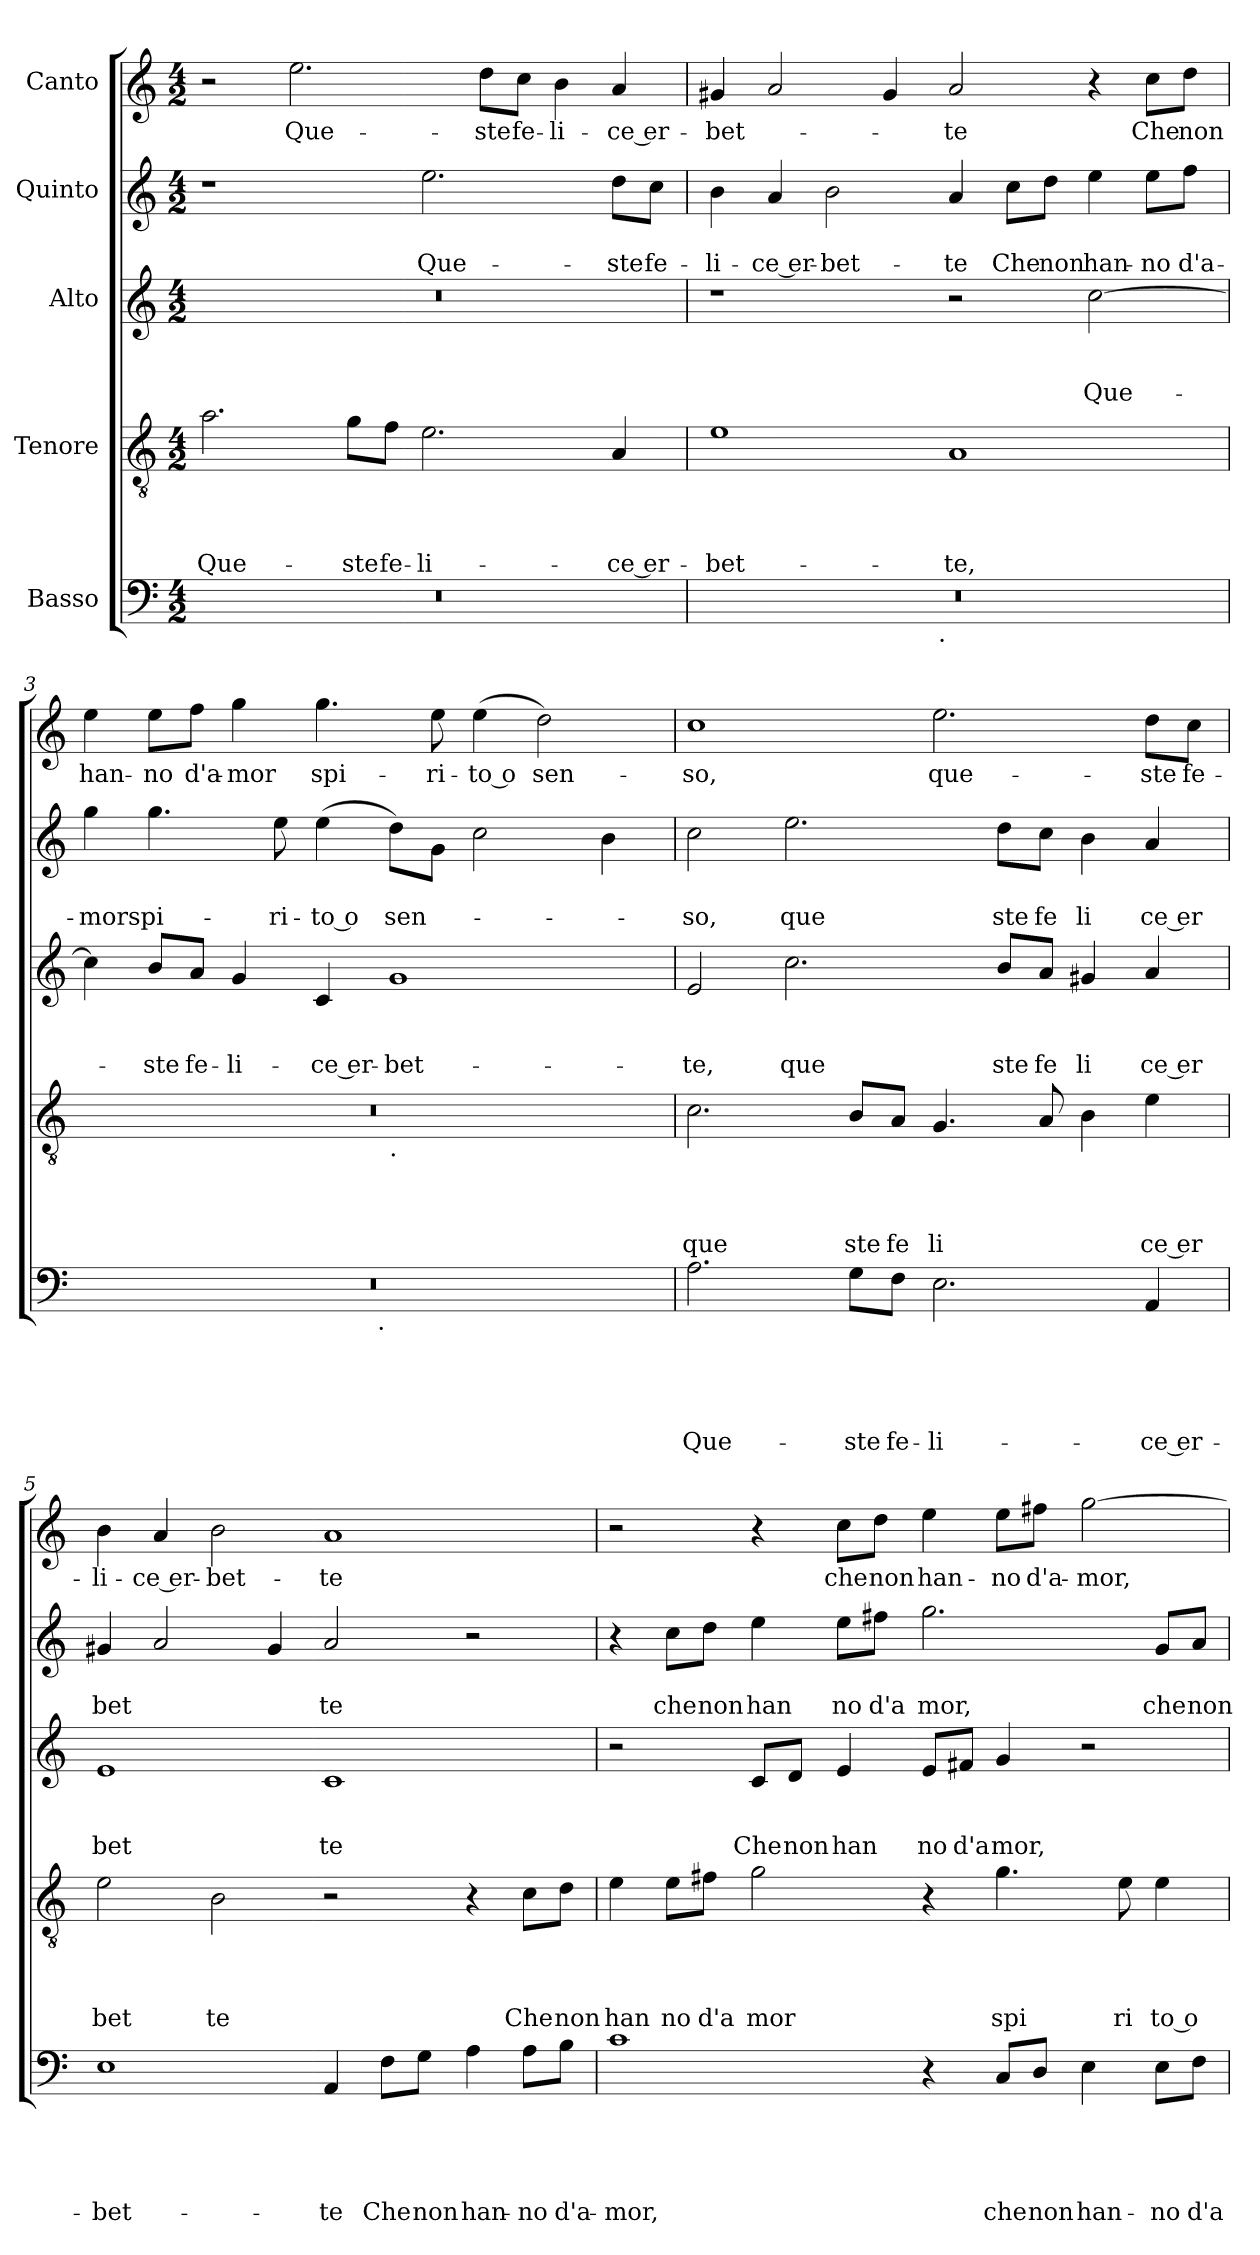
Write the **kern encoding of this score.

**kern	**text	**text	**text	**text	**text	**kern	**text	**text	**text	**text	**kern	**text	**text	**text	**kern	**text	**text	**kern	**text
*part5	*part5	*part5	*part5	*part5	*part5	*part4	*part4	*part4	*part4	*part4	*part3	*part3	*part3	*part3	*part2	*part2	*part2	*part1	*part1
*staff5	*staff5	*staff5	*staff5	*staff5	*staff5	*staff4	*staff4	*staff4	*staff4	*staff4	*staff3	*staff3	*staff3	*staff3	*staff2	*staff2	*staff2	*staff1	*staff1
*I"Basso	*	*	*	*	*	*I"Tenore	*	*	*	*	*I"Alto	*	*	*	*I"Quinto	*	*	*I"Canto	*
*clefF4	*	*	*	*	*	*clefGv2	*	*	*	*	*clefG2	*	*	*	*clefG2	*	*	*clefG2	*
*k[]	*	*	*	*	*	*k[]	*	*	*	*	*k[]	*	*	*	*k[]	*	*	*k[]	*
*C:	*	*	*	*	*	*C:	*	*	*	*	*C:	*	*	*	*C:	*	*	*C:	*
*M4/2	*	*	*	*	*	*M4/2	*	*	*	*	*M4/2	*	*	*	*M4/2	*	*	*M4/2	*
=1	=1	=1	=1	=1	=1	=1	=1	=1	=1	=1	=1	=1	=1	=1	=1	=1	=1	=1	=1
!	!	!	!	!	!	!	!	!	!	!LO:LY:b	!	!	!	!	!	!	!	!	!
0r	.	.	.	.	.	2.a\	.	.	.	Que-	0r	.	.	.	1r	.	.	2r	.
!	!	!	!	!	!	!	!	!	!	!	!	!	!	!	!	!	!	!	!LO:LY:b
.	.	.	.	.	.	.	.	.	.	.	.	.	.	.	.	.	.	2.ee\	Que-
!	!	!	!	!	!	!	!	!	!	!LO:LY:b	!	!	!	!	!	!	!	!	!
.	.	.	.	.	.	8g\L	.	.	.	-ste	.	.	.	.	.	.	.	.	.
!	!	!	!	!	!	!	!	!	!	!LO:LY:b	!	!	!	!	!	!	!	!	!
.	.	.	.	.	.	8f\J	.	.	.	fe-	.	.	.	.	.	.	.	.	.
!	!	!	!	!	!	!	!	!	!	!LO:LY:b	!	!	!	!	!	!	!LO:LY:b	!	!
.	.	.	.	.	.	2.e\	.	.	.	-li-	.	.	.	.	2.ee\	.	Que-	.	.
!	!	!	!	!	!	!	!	!	!	!	!	!	!	!	!	!	!	!	!LO:LY:b
.	.	.	.	.	.	.	.	.	.	.	.	.	.	.	.	.	.	8dd\L	-ste
!	!	!	!	!	!	!	!	!	!	!	!	!	!	!	!	!	!	!	!LO:LY:b
.	.	.	.	.	.	.	.	.	.	.	.	.	.	.	.	.	.	8cc\J	fe-
!	!	!	!	!	!	!	!	!	!	!	!	!	!	!	!	!	!	!	!LO:LY:b
.	.	.	.	.	.	.	.	.	.	.	.	.	.	.	.	.	.	4b\	-li-
!	!	!	!	!	!	!	!	!	!	!LO:LY:b:rj	!	!	!	!	!	!	!LO:LY:b	!	!LO:LY:b:rj
.	.	.	.	.	.	4A/	.	.	.	-ce er-	.	.	.	.	8dd\L	.	-ste	4a/	-ce er-
!	!	!	!	!	!	!	!	!	!	!	!	!	!	!	!	!	!LO:LY:b	!	!
.	.	.	.	.	.	.	.	.	.	.	.	.	.	.	8cc\J	.	fe-	.	.
=2	=2	=2	=2	=2	=2	=2	=2	=2	=2	=2	=2	=2	=2	=2	=2	=2	=2	=2	=2
!	!	!	!	!	!	!	!	!	!	!LO:LY:b	!	!	!	!	!	!	!LO:LY:b	!	!LO:LY:b
*^	*	*	*	*	*	*	*	*	*	*	*	*	*	*	*	*	*	*	*
0r	2ryy	.	.	.	.	.	1e	.	.	.	-bet-	1r	.	.	.	4b\	.	-li-	4g#X/	-bet-
!	!	!	!	!	!	!	!	!	!	!	!	!	!	!	!	!	!	!LO:LY:b:rj	!	!
.	.	.	.	.	.	.	.	.	.	.	.	.	.	.	.	4a/	.	-ce er-	2a/	.
!	!	!	!	!	!	!	!	!	!	!	!	!	!	!	!	!	!	!LO:LY:b	!	!
.	4ryy	.	.	.	.	.	.	.	.	.	.	.	.	.	.	2b\	.	-bet-	.	.
.	8...ryy	.	.	.	.	.	.	.	.	.	.	.	.	.	.	.	.	.	4g#/	.
!	!LO:TX:b:t=.	!	!	!	!	!	!	!	!	!	!	!	!	!	!	!	!	!	!	!
.	1ryy	.	.	.	.	.	.	.	.	.	.	.	.	.	.	.	.	.	.	.
!	!	!	!	!	!	!	!	!	!	!	!LO:LY:b	!	!	!	!	!	!	!LO:LY:b	!	!LO:LY:b
.	.	.	.	.	.	.	1A	.	.	.	-te,	2r	.	.	.	4a/	.	-te	2a/	-te
!	!	!	!	!	!	!	!	!	!	!	!	!	!	!	!	!	!	!LO:LY:b	!	!
.	.	.	.	.	.	.	.	.	.	.	.	.	.	.	.	8cc\L	.	Che	.	.
!	!	!	!	!	!	!	!	!	!	!	!	!	!	!	!	!	!	!LO:LY:b	!	!
.	.	.	.	.	.	.	.	.	.	.	.	.	.	.	.	8dd\J	.	non	.	.
!	!	!	!	!	!	!	!	!	!	!	!	!	!	!	!LO:LY:b	!	!	!LO:LY:b	!	!
.	.	.	.	.	.	.	.	.	.	.	.	[>2cc\	.	.	Que-	4ee\	.	han-	4r	.
!	!	!	!	!	!	!	!	!	!	!	!	!	!	!	!	!	!	!LO:LY:b	!	!LO:LY:b
.	.	.	.	.	.	.	.	.	.	.	.	.	.	.	.	8ee\L	.	-no	8cc\L	Che
!	!	!	!	!	!	!	!	!	!	!	!	!	!	!	!	!	!	!LO:LY:b	!	!LO:LY:b
.	.	.	.	.	.	.	.	.	.	.	.	.	.	.	.	8ff\J	.	d'a-	8dd\J	non
.	64ryy	.	.	.	.	.	.	.	.	.	.	.	.	.	.	.	.	.	.	.
=3	=3	=3	=3	=3	=3	=3	=3	=3	=3	=3	=3	=3	=3	=3	=3	=3	=3	=3	=3	=3
!	!	!	!	!	!	!	!	!	!	!	!	!	!	!	!	!	!	!LO:LY:b	!	!LO:LY:b
*	*	*	*	*	*	*	*^	*	*	*	*	*	*	*	*	*	*	*	*	*
0r	2ryy	.	.	.	.	.	0r	1ryy	.	.	.	.	4cc\]	.	.	.	4gg\	.	-morspi-	4ee\	han-
!	!	!	!	!	!	!	!	!	!	!	!	!	!	!	!	!LO:LY:b	!	!	!	!	!LO:LY:b
.	.	.	.	.	.	.	.	.	.	.	.	.	8b/L	.	.	-ste	4.gg\	.	.	8ee\L	-no
!	!	!	!	!	!	!	!	!	!	!	!	!	!	!	!	!LO:LY:b	!	!	!	!	!LO:LY:b
.	.	.	.	.	.	.	.	.	.	.	.	.	8a/J	.	.	fe-	.	.	.	8ff\J	d'a-
!	!	!	!	!	!	!	!	!	!	!	!	!	!	!	!	!LO:LY:b	!	!	!	!	!LO:LY:b
.	4ryy	.	.	.	.	.	.	.	.	.	.	.	4g/	.	.	-li-	.	.	.	4gg\	-mor
!	!	!	!	!	!	!	!	!	!	!	!	!	!	!	!	!	!	!	!LO:LY:b	!	!
.	.	.	.	.	.	.	.	.	.	.	.	.	.	.	.	.	8ee\	.	-ri-	.	.
!	!	!	!	!	!	!	!	!	!	!	!	!	!	!	!	!LO:LY:b:rj	!	!	!LO:LY:b:rj	!	!LO:LY:b
.	8...ryy	.	.	.	.	.	.	.	.	.	.	.	4c/	.	.	-ce er-	(<4ee\	.	-to o	4.gg\	spi-
!	!LO:TX:b:t=.	!	!	!	!	!	!	!	!	!	!	!	!	!	!	!	!	!	!	!	!
.	1ryy	.	.	.	.	.	.	.	.	.	.	.	.	.	.	.	.	.	.	.	.
!	!	!	!	!	!	!	!	!LO:TX:b:t=.	!	!	!	!	!	!	!	!	!	!	!	!	!
!	!	!	!	!	!	!	!	!	!	!	!	!	!	!	!	!LO:LY:b	!	!	!LO:LY:b	!	!
.	.	.	.	.	.	.	.	1ryy	.	.	.	.	1g	.	.	-bet-	8dd\L)	.	sen-	.	.
!	!	!	!	!	!	!	!	!	!	!	!	!	!	!	!	!	!	!	!	!	!LO:LY:b
.	.	.	.	.	.	.	.	.	.	.	.	.	.	.	.	.	8g\J	.	.	8ee\	-ri-
!	!	!	!	!	!	!	!	!	!	!	!	!	!	!	!	!	!	!	!	!	!LO:LY:b:rj
.	.	.	.	.	.	.	.	.	.	.	.	.	.	.	.	.	2cc\	.	.	(<4ee\	-to o
!	!	!	!	!	!	!	!	!	!	!	!	!	!	!	!	!	!	!	!	!	!LO:LY:b
.	.	.	.	.	.	.	.	.	.	.	.	.	.	.	.	.	.	.	.	2dd\)	sen-
.	.	.	.	.	.	.	.	.	.	.	.	.	.	.	.	.	4b\	.	.	.	.
.	64ryy	.	.	.	.	.	.	.	.	.	.	.	.	.	.	.	.	.	.	.	.
!!LO:LB:g=z
=4	=4	=4	=4	=4	=4	=4	=4	=4	=4	=4	=4	=4	=4	=4	=4	=4	=4	=4	=4	=4	=4
!	!	!	!	!	!	!LO:LY:b	!	!	!	!	!	!LO:LY:b	!	!	!	!LO:LY:b	!	!	!LO:LY:b	!	!LO:LY:b
*v	*v	*	*	*	*	*	*	*	*	*	*	*	*	*	*	*	*	*	*	*	*
*	*	*	*	*	*	*v	*v	*	*	*	*	*	*	*	*	*	*	*	*	*
2.A\	.	.	.	.	Que-	2.c\	.	.	.	que	2e/	.	.	-te,	2cc\	.	-so,	1cc	-so,
!	!	!	!	!	!	!	!	!	!	!	!	!	!	!LO:LY:b	!	!	!LO:LY:b	!	!
.	.	.	.	.	.	.	.	.	.	.	2.cc\	.	.	que	2.ee\	.	que	.	.
!	!	!	!	!	!LO:LY:b	!	!	!	!	!LO:LY:b	!	!	!	!	!	!	!	!	!
8G\L	.	.	.	.	-ste	8B/L	.	.	.	ste	.	.	.	.	.	.	.	.	.
!	!	!	!	!	!LO:LY:b	!	!	!	!	!LO:LY:b	!	!	!	!	!	!	!	!	!
8F\J	.	.	.	.	fe-	8A/J	.	.	.	fe	.	.	.	.	.	.	.	.	.
!	!	!	!	!	!LO:LY:b	!	!	!	!	!LO:LY:b	!	!	!	!	!	!	!	!	!LO:LY:b
2.E\	.	.	.	.	-li-	4.G/	.	.	.	li	.	.	.	.	.	.	.	2.ee\	que-
!	!	!	!	!	!	!	!	!	!	!	!	!	!	!LO:LY:b	!	!	!LO:LY:b	!	!
.	.	.	.	.	.	.	.	.	.	.	8b/L	.	.	ste	8dd\L	.	ste	.	.
!	!	!	!	!	!	!	!	!	!	!	!	!	!	!LO:LY:b	!	!	!LO:LY:b	!	!
.	.	.	.	.	.	8A/	.	.	.	.	8a/J	.	.	fe	8cc\J	.	fe	.	.
!	!	!	!	!	!	!	!	!	!	!	!	!	!	!LO:LY:b	!	!	!LO:LY:b	!	!
.	.	.	.	.	.	4B\	.	.	.	.	4g#X/	.	.	li	4b\	.	li	.	.
!	!	!	!	!	!LO:LY:b:rj	!	!	!	!	!LO:LY:b:rj	!	!	!	!LO:LY:b:rj	!	!	!LO:LY:b:rj	!	!LO:LY:b
4AA/	.	.	.	.	-ce er-	4e\	.	.	.	ce er	4a/	.	.	ce er	4a/	.	ce er	8dd\L	-ste
!	!	!	!	!	!	!	!	!	!	!	!	!	!	!	!	!	!	!	!LO:LY:b
.	.	.	.	.	.	.	.	.	.	.	.	.	.	.	.	.	.	8cc\J	fe-
=5	=5	=5	=5	=5	=5	=5	=5	=5	=5	=5	=5	=5	=5	=5	=5	=5	=5	=5	=5
!	!	!	!	!	!LO:LY:b	!	!	!	!	!LO:LY:b	!	!	!	!LO:LY:b	!	!	!LO:LY:b	!	!LO:LY:b
1E	.	.	.	.	-bet-	2e\	.	.	.	bet	1e	.	.	bet	4g#X/	.	bet	4b\	-li-
!	!	!	!	!	!	!	!	!	!	!	!	!	!	!	!	!	!	!	!LO:LY:b:rj
.	.	.	.	.	.	.	.	.	.	.	.	.	.	.	2a/	.	.	4a/	-ce er-
!	!	!	!	!	!	!	!	!	!	!LO:LY:b	!	!	!	!	!	!	!	!	!LO:LY:b
.	.	.	.	.	.	2B\	.	.	.	te	.	.	.	.	.	.	.	2b\	-bet-
.	.	.	.	.	.	.	.	.	.	.	.	.	.	.	4g#/	.	.	.	.
!	!	!	!	!	!LO:LY:b	!	!	!	!	!	!	!	!	!LO:LY:b	!	!	!LO:LY:b	!	!LO:LY:b
4AA/	.	.	.	.	-te	2r	.	.	.	.	1c	.	.	te	2a/	.	te	1a	-te
!	!	!	!	!	!LO:LY:b	!	!	!	!	!	!	!	!	!	!	!	!	!	!
8F\L	.	.	.	.	Che	.	.	.	.	.	.	.	.	.	.	.	.	.	.
!	!	!	!	!	!LO:LY:b	!	!	!	!	!	!	!	!	!	!	!	!	!	!
8G\J	.	.	.	.	non	.	.	.	.	.	.	.	.	.	.	.	.	.	.
!	!	!	!	!	!LO:LY:b	!	!	!	!	!	!	!	!	!	!	!	!	!	!
4A\	.	.	.	.	han-	4r	.	.	.	.	.	.	.	.	2r	.	.	.	.
!	!	!	!	!	!LO:LY:b	!	!	!	!	!LO:LY:b	!	!	!	!	!	!	!	!	!
8A\L	.	.	.	.	-no	8c\L	.	.	.	Che	.	.	.	.	.	.	.	.	.
!	!	!	!	!	!LO:LY:b	!	!	!	!	!LO:LY:b	!	!	!	!	!	!	!	!	!
8B\J	.	.	.	.	d'a-	8d\J	.	.	.	non	.	.	.	.	.	.	.	.	.
=6	=6	=6	=6	=6	=6	=6	=6	=6	=6	=6	=6	=6	=6	=6	=6	=6	=6	=6	=6
!	!	!	!	!	!LO:LY:b	!	!	!	!	!LO:LY:b	!	!	!	!	!	!	!	!	!
1c	.	.	.	.	-mor,	4e\	.	.	.	han	2r	.	.	.	4r	.	.	2r	.
!	!	!	!	!	!	!	!	!	!	!LO:LY:b	!	!	!	!	!	!	!LO:LY:b	!	!
.	.	.	.	.	.	8e\L	.	.	.	no	.	.	.	.	8cc\L	.	che	.	.
!	!	!	!	!	!	!	!	!	!	!LO:LY:b	!	!	!	!	!	!	!LO:LY:b	!	!
.	.	.	.	.	.	8f#X\J	.	.	.	d'a	.	.	.	.	8dd\J	.	non	.	.
!	!	!	!	!	!	!	!	!	!	!LO:LY:b	!	!	!	!LO:LY:b	!	!	!LO:LY:b	!	!
.	.	.	.	.	.	2g\	.	.	.	mor	8c/L	.	.	Che	4ee\	.	han	4r	.
!	!	!	!	!	!	!	!	!	!	!	!	!	!	!LO:LY:b	!	!	!	!	!
.	.	.	.	.	.	.	.	.	.	.	8d/J	.	.	non	.	.	.	.	.
!	!	!	!	!	!	!	!	!	!	!	!	!	!	!LO:LY:b	!	!	!LO:LY:b	!	!LO:LY:b
.	.	.	.	.	.	.	.	.	.	.	4e/	.	.	han	8ee\L	.	no	8cc\L	che
!	!	!	!	!	!	!	!	!	!	!	!	!	!	!	!	!	!LO:LY:b	!	!LO:LY:b
.	.	.	.	.	.	.	.	.	.	.	.	.	.	.	8ff#X\J	.	d'a	8dd\J	non
!	!	!	!	!	!	!	!	!	!	!	!	!	!	!LO:LY:b	!	!	!LO:LY:b	!	!LO:LY:b
4r	.	.	.	.	.	4r	.	.	.	.	8e/L	.	.	no	2.gg\	.	mor,	4ee\	han-
!	!	!	!	!	!	!	!	!	!	!	!	!	!	!LO:LY:b	!	!	!	!	!
.	.	.	.	.	.	.	.	.	.	.	8f#X/J	.	.	d'a	.	.	.	.	.
!	!	!	!	!	!LO:LY:b	!	!	!	!	!LO:LY:b	!	!	!	!LO:LY:b	!	!	!	!	!LO:LY:b
8C/L	.	.	.	.	che	4.g\	.	.	.	spi	4g/	.	.	mor,	.	.	.	8ee\L	-no
!	!	!	!	!	!LO:LY:b	!	!	!	!	!	!	!	!	!	!	!	!	!	!LO:LY:b
8D/J	.	.	.	.	non	.	.	.	.	.	.	.	.	.	.	.	.	8ff#X\J	d'a-
!	!	!	!	!	!LO:LY:b	!	!	!	!	!	!	!	!	!	!	!	!	!	!LO:LY:b
4E\	.	.	.	.	han-	.	.	.	.	.	2r	.	.	.	.	.	.	[<2gg\	-mor,
!	!	!	!	!	!	!	!	!	!	!LO:LY:b	!	!	!	!	!	!	!	!	!
.	.	.	.	.	.	8e\	.	.	.	ri	.	.	.	.	.	.	.	.	.
!	!	!	!	!	!LO:LY:b	!	!	!	!	!LO:LY:b:rj	!	!	!	!	!	!	!LO:LY:b	!	!
8E\L	.	.	.	.	-no	4e\	.	.	.	to o	.	.	.	.	8g/L	.	che	.	.
!	!	!	!	!	!LO:LY:b	!	!	!	!	!	!	!	!	!	!	!	!LO:LY:b	!	!
(8F\J	.	.	.	.	d'a-	.	.	.	.	.	.	.	.	.	8a/J	.	non	.	.
=	=	=	=	=	=	=	=	=	=	=	=	=	=	=	=	=	=	=	=
*-	*-	*-	*-	*-	*-	*-	*-	*-	*-	*-	*-	*-	*-	*-	*-	*-	*-	*-	*-
